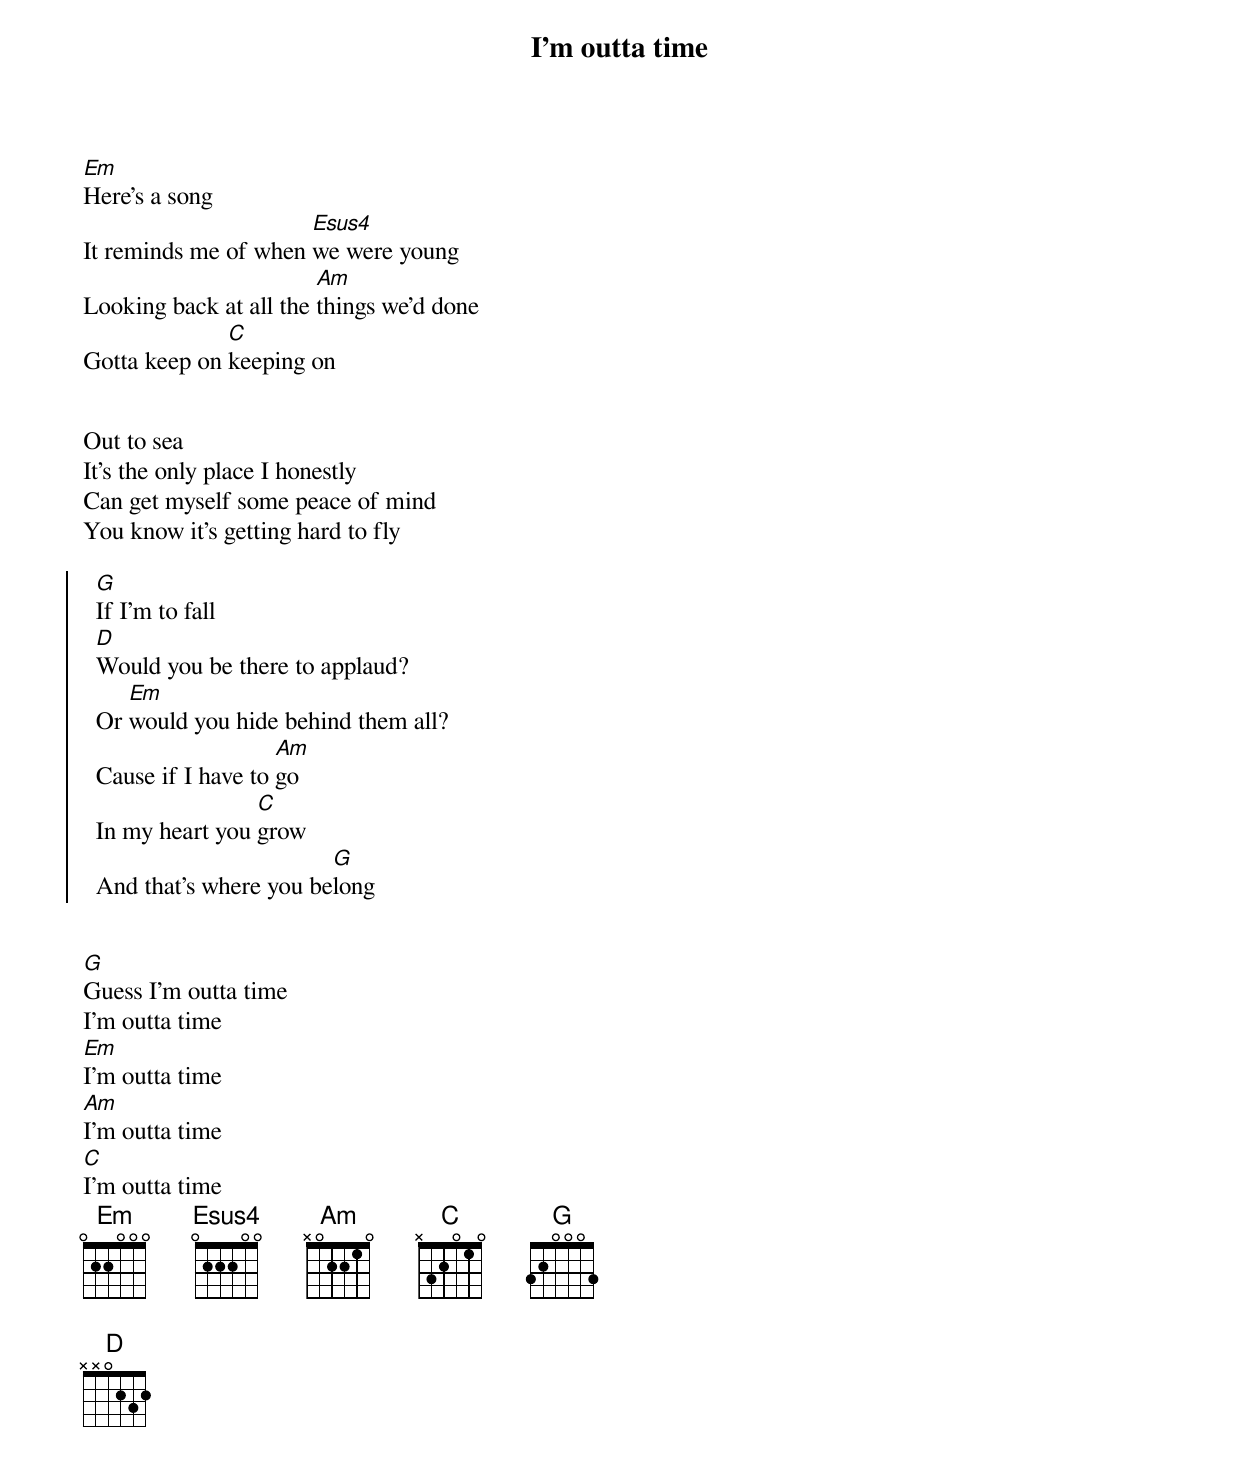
{title: I'm outta time}
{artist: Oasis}
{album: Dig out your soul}
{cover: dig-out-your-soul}
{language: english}
{columns: 2}
{define: Em frets 0 2 2 0 0 0}
{define: Esus4 frets 0 2 2 2 0 0 special}
{define: Am frets X 0 2 2 1 0}
{define: C frets X 3 2 0 1 0}
{define: G frets 3 2 0 0 0 3}
{define: D frets X X 0 2 3 2}


[Em]Here's a song
It reminds me of when [Esus4]we were young
Looking back at all the [Am]things we'd done
Gotta keep on [C]keeping on


Out to sea
It's the only place I honestly
Can get myself some peace of mind
You know it's getting hard to fly

{start_of_chorus}
  [G]If I'm to fall
  [D]Would you be there to applaud?
  Or [Em]would you hide behind them all?
  Cause if I have to [Am]go
  In my heart you [C]grow
  And that's where you be[G]long
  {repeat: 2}
{end_of_chorus}


[G]Guess I'm outta time
I'm outta time
[Em]I'm outta time
[Am]I'm outta time
[C]I'm outta time
